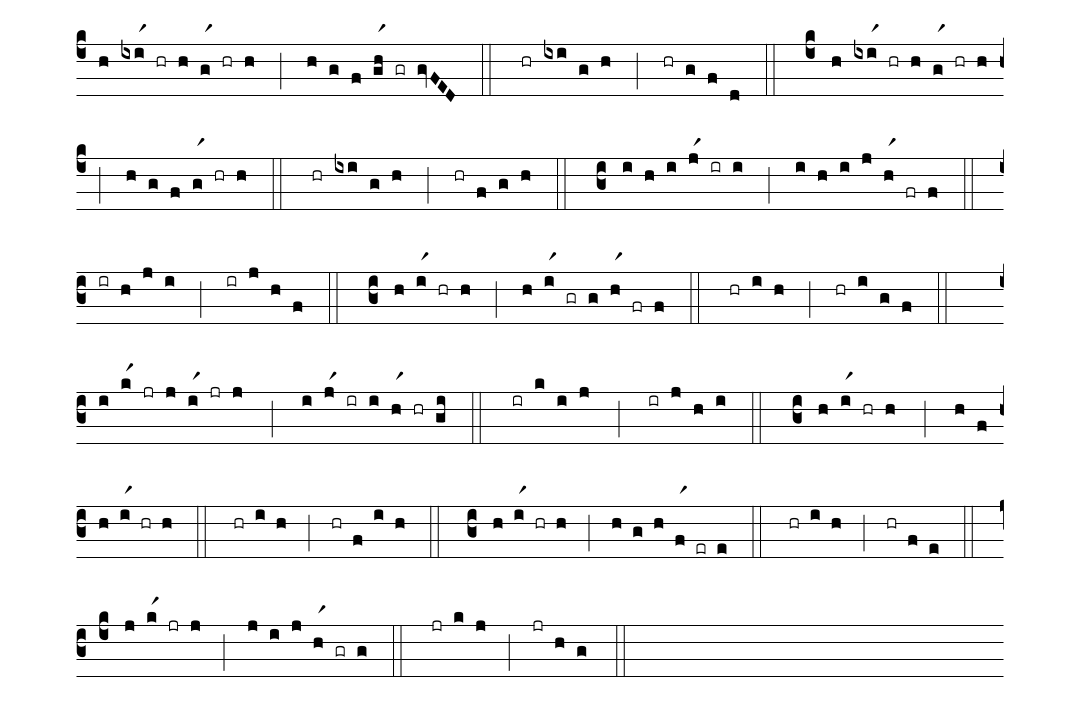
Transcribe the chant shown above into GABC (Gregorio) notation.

%%
(c4) (h ixir1 hr h gr1 hr h ; h g f ghr1 gr gvFED ::) (hr ixi g h ; hr g f d ::)

(c4) (h ixir1 hr h gr1 hr h ; h g f gr1 hr h ::) (hr ixi g h ; hr f g h ::)

(c3) (i h i jr1 ir i ; i h i j hr1 fr f ::) (ir h j i ; ir j h f ::)

(c3) (h ir1 hr h ; h ir1 gr g hr1 fr f ::) (hr i h ; hr i g f ::)

(c3) (i kr1 jr j ir1 jr j ; i jr1 ir i hr1 hr gi ::) (ir k i j ; ir j h i ::)

(c3) (h ir1 hr h ; h f h ir1 hr h ::) (hr i h ; hr f i h ::)

(c3) (h ir1 hr h ; h g h fr1 er e ::) (hr i h ; hr f e ::)

(c4) (j kr1 jr j ; j i j hr1 gr g ::) (jr k j ; jr h g ::)
